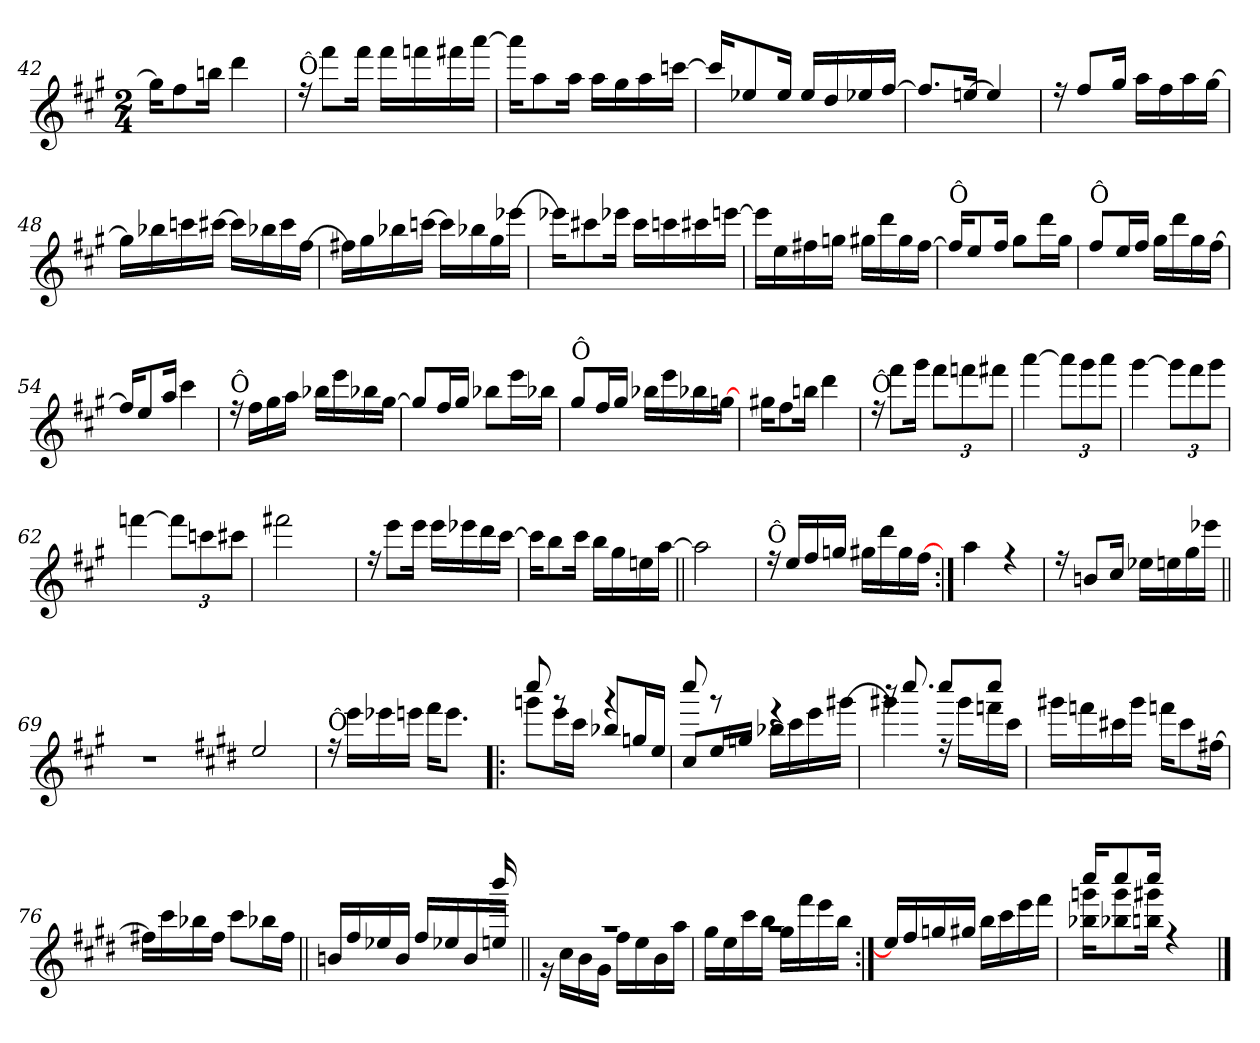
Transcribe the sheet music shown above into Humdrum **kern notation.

**kern
*part1
*staff1
*clefG2
*k[f#c#g#]
*A:
*M2/4
=42
*^
16gg\KL]	2ryy
8ff#\	.
16bbn\Jk	.
4ddd\	.
=43	=43
!LO:TX:a:t=Ô	!
16ree	2ryy
8fff#\L	.
16fff#\Jk	.
16fff#\LL	.
16fffn\	.
16fff#X\	.
[<16aaa\JJ	.
=44	=44
16aaa\KL]	2ryy
8aa\	.
16aa\Jk	.
16aa\LL	.
16gg#\	.
16aa\	.
[<16cccn\JJ	.
=45	=45
16cccn/KL]	2ryy
8ee-X/	.
16ee-/Jk	.
16ee-/LL	.
16dd/	.
16ee-X/	.
[>16ff#/JJ	.
!!LO:LB:g=z	!!
=46	=46
8.ff#/L]	2ryy
[>16een/Jk	.
4ee/]	.
=47	=47
16ree	4ryy
8ff#/L	.
16gg#/Jk	.
16aa\LL	4ryy
16ff#\	.
16aa\	.
[<16gg#\JJ	.
=48	=48
16gg#\LL]	4ryy
16bb-X\	.
16cccn\	.
[<16ccc#X\JJ	.
16ccc#\LL]	4ryy
16bb-X\	.
16ccc#\	.
[<16ff#\JJ	.
=49	=49
16ff#X\LL]	4ryy
16gg#\	.
16bb-X\	.
[<16cccn\JJ	.
16ccc\LL]	4ryy
16bb-X\	.
16gg#\	.
[<16eee-X\JJ	.
!!LO:LB:g=z	!!
=50	=50
16eee-X\KL]	2ryy
8ccc#X\	.
16eee-X\Jk	.
16ccc#\LL	.
16cccn\	.
16ccc#X\	.
[<16eeen\JJ	.
=51	=51
16eee\LL]	2ryy
16ee\	.
16ff#X\	.
16ggn\JJ	.
16gg#X\LL	.
16ddd\	.
16gg#\	.
[<16ff#\JJ	.
=52	=52
!LO:TX:a:t=Ô	!
16ff#/KL]	2ryy
8ee/	.
16ff#/Jk	.
8gg#\L	.
16ddd\L	.
16gg#\JJ	.
=53	=53
!LO:TX:a:t=Ô	!
8ff#/L	2ryy
16ee/L	.
16ff#/JJ	.
16gg#\LL	.
16ddd\	.
16gg#\	.
[<16ff#\JJ	.
=54	=54
16ff#/KL]	2ryy
8ee/	.
16aa/Jk	.
4ccc#\	.
!!LO:LB:g=z	!!
=55	=55
!LO:TX:a:t=Ô	!
16ree	2ryy
16ff#\LL	.
16gg#\	.
16aa\JJ	.
16bb-X\LL	.
16eee\	.
16bb-X\	.
[<16gg#\JJ	.
=56	=56
8gg#/L]	2ryy
16ff#/L	.
16gg#/JJ	.
8bb-X\L	.
16eee\L	.
16bb-X\JJ	.
=57	=57
!LO:TX:a:t=Ô	!
8gg#/L	2ryy
16ff#/L	.
16gg#/JJ	.
16bb-X\LL	.
16eee\	.
16bb-X\	.
[<16ggn\JJ	.
=58	=58
16gg#X\KL	2ryy
8ff#\	.
16bbn\Jk	.
4ddd\	.
=59	=59
!LO:TX:a:t=Ô	!
16ree	2ryy
8fff#\L	.
16ggg#\Jk	.
12fff#\L	.
12fffn\	.
12fff#X\J	.
!!LO:LB:g=z	!!
=60	=60
[<4aaa\	2ryy
12aaa\L]	.
12ggg#\	.
12aaa\J	.
=61	=61
[<4ggg#\	2ryy
12ggg#\L]	.
12fff#\	.
12ggg#\J	.
=62	=62
[<4fffn\	4ryy
12fff\L]	4ryy
12cccn\	.
12ccc#X\J	.
=63	=63
2fff#X\	4ryy
.	4ryy
=64	=64
16ree	2ryy
8eee\L	.
16eee\Jk	.
16eee\LL	.
16eee-X\	.
16ddd\	.
[<16ccc#\JJ	.
=65	=65
16ccc#\KL]	2ryy
8bb\	.
16ccc#\Jk	.
16bb\LL	.
16gg#\	.
16een\	.
[<16aa\JJ	.
!!LO:LB:g=z	!!
=66||	=66||
2aa\]	2ryy
=67	=67
!LO:TX:a:t=Ô	!
16ree	2ryy
16ee/LL	.
16ff#/	.
16ggn/JJ	.
16gg#X\LL	.
16ddd\	.
16gg#\	.
[<16ff#\JJ	.
=68:|!	=68:|!
4aa\	4ryy
4ree	4ryy
=69	=69
16ree	2ryy
8bn/L	.
16cc#/Jk	.
16ee-X\LL	.
16een\	.
16gg#\	.
16eee-X\JJ	.
*v	*v
=69X691||
2r
!!LO:LB:g=z
=70-
*k[f#c#g#d#]
*E:
*^
2ee/	2ryy
=71	=71
!LO:TX:a:t=Ô	!
16ree	2ryy
16eee\LL	.
16eee-X\	.
16eeen\JJ	.
16fff#\KL	.
8.eee\J	.
=72!|:	=72!|:
*	*^
8gggn\L	8ryy	8cccc#!/
16eee\L	8ryy	8rggg
16ccc#\JJ	.	.
8bb-X/L	4ryy	4rfff
16ggn/L	.	.
16ee/JJ	.	.
=73	=73	=73
8cc#/L	8ryy	8cccc#!/
16ee/L	8ryy	8rggg
16ggn/JJ	.	.
16bb-X\LL	4ryy	4reee
16ccc#\	.	.
16eee\	.	.
[>16ggg#X\JJ	.	.
!!LO:LB:g=z	!!	!!
=74	=74	=74
4ggg#X\]	16ryy	16rbbb
.	8.ryy	8.cccc#!/
16ree	8ryy	8cccc#!/L
16ggg#\LL	.	.
16fffn\	8ryy	8cccc#!/J
16ccc#\JJ	.	.
*	*v	*v
=75	=75
16ggg#X\LL	2ryy
16fffn\	.
16ccc#X\	.
16ggg#\JJ	.
16fffn\KL	.
8ccc#\	.
[<16ff#X\Jk	.
=76	=76
16ff#X\LL]	2ryy
16ccc#\	.
16bb-X\	.
16ff#\JJ	.
8ccc#\L	.
16bb-X\L	.
16ff#\JJ	.
=77||	=77||
*	*^
16bn/LL	4..ryy	4..ryy
16ff#/	.	.
16ee-X/	.	.
16b/JJ	.	.
16ff#/LL	.	.
16ee-X/	.	.
16b/	.	.
16een/JJ	16ryy	16bbb!/
!!LO:LB:g=z	!!	!!
=78||	=78||	=78||
2raa	16rf	2ryy
.	16cc#\LL	.
.	16b\	.
.	16g#\JJ	.
.	16ff#\LL	.
.	16ee\	.
.	16b\	.
.	16aa\JJ	.
=79	=79	=79
2raa	16gg#\LL	2ryy
.	16ee\	.
.	16ccc#\	.
.	16bb\JJ	.
.	16gg#\LL	.
.	16fff#\	.
.	16eee\	.
.	16bb\JJ	.
*	*v	*v
=80:|!	=80:|!
16ee/LL]	2ryy
16ff#/	.
16ggn/	.
16gg#X/JJ	.
16bb\LL	.
16ccc#\	.
16eee\	.
16fff#\JJ	.
=81	=81
*	*^
16bb-X\ 16gggn\KL	8.ryy	16cccc#!/KL
8bb-X\ 8ggg\	.	8cccc#!/
16bbn\ 16ggg#X\Jk	4ryy	16cccc#!/Jk
4ree	.	4ryy
.	16ryy	.
*v	*v	*v
==
*-
